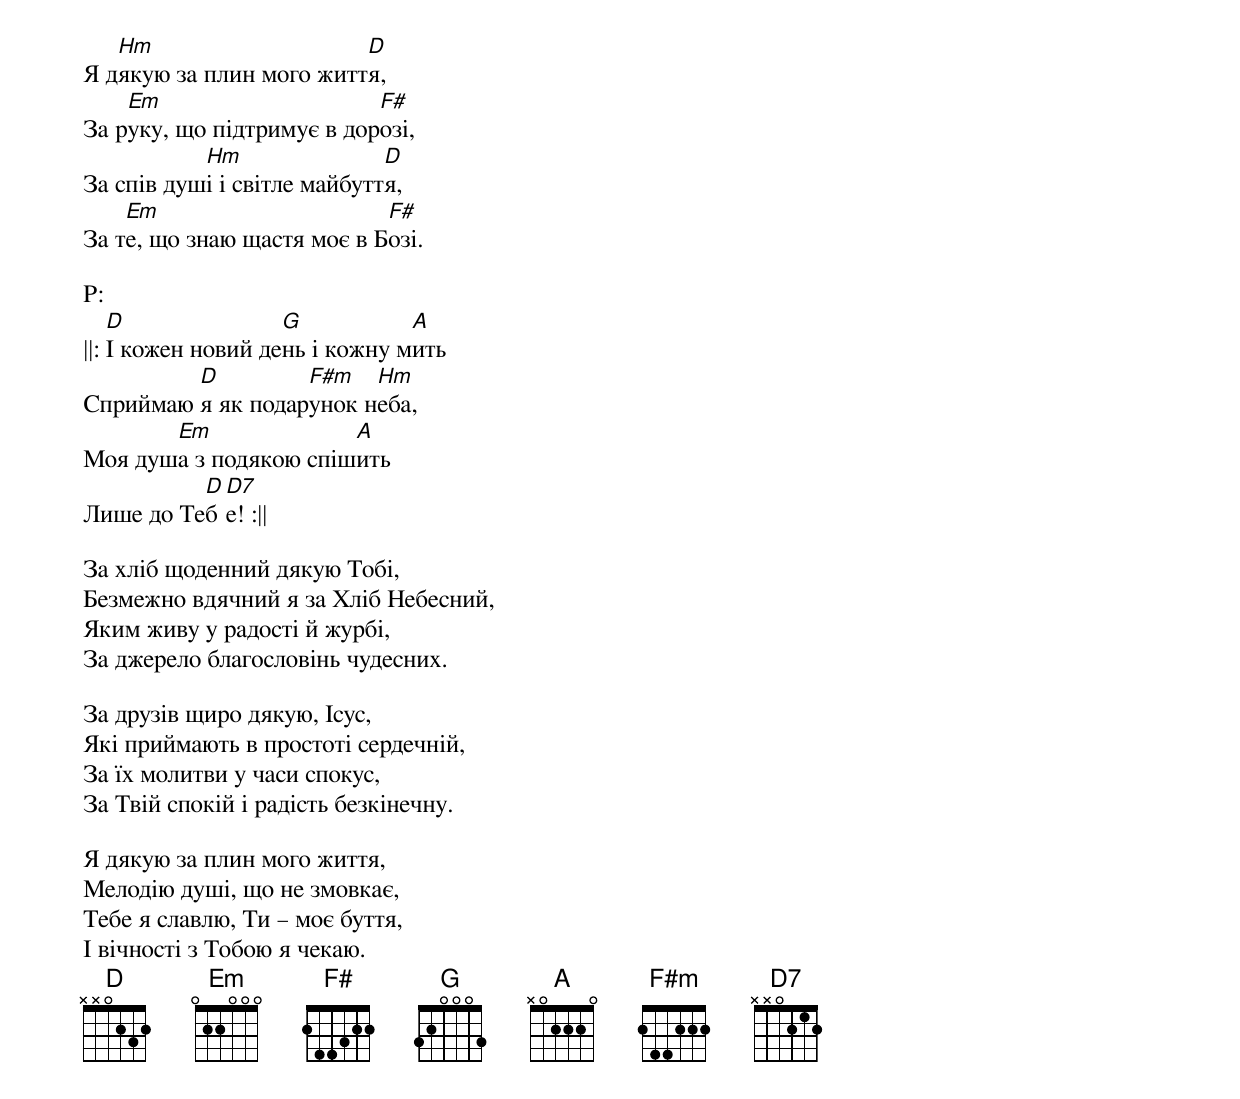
Я д[Hm]якую за плин мого житт[D]я,
За р[Em]уку, що підтримує в дор[F#]озі,
За спів душ[Hm]і і світле майбутт[D]я,
За т[Em]е, що знаю щастя моє в Б[F#]озі.

P:
||: [D]І кожен новий де[G]нь і кожну м[A]ить
Сприймаю [D]я як подар[F#m]унок н[Hm]еба,
Моя душ[Em]а з подякою спіш[A]ить
Лише до Те[D]б[D7]е! :||

За хліб щоденний дякую Тобі,
Безмежно вдячний я за Хліб Небесний,
Яким живу у радості й журбі,
За джерело благословінь чудесних.

За друзів щиро дякую, Ісус,
Які приймають в простоті сердечній,
За їх молитви у часи спокус,
За Твій спокій і радість безкінечну.

Я дякую за плин мого життя,
Мелодію душі, що не змовкає,
Тебе я славлю, Ти – моє буття,
І вічності з Тобою я чекаю.
